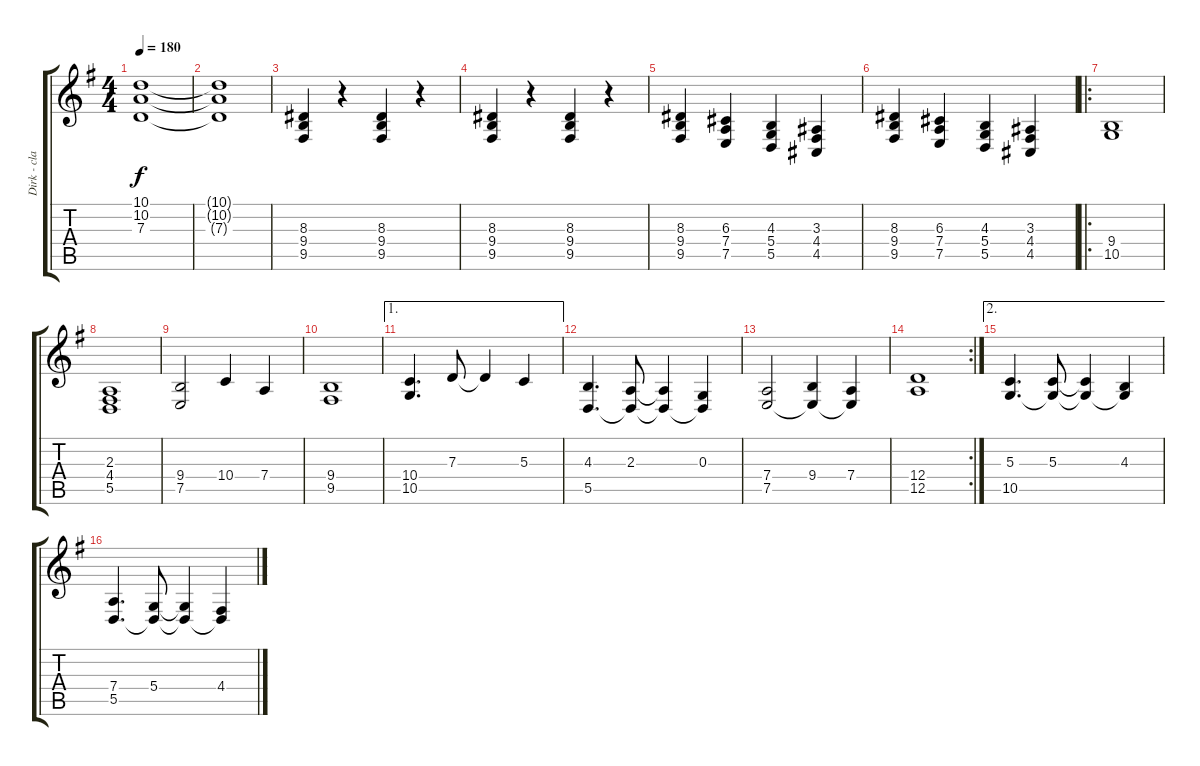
\track ("Dirk - clavier" "Dirk - cla") {instrument stringensemble1}
\staff {score tabs}
\tuning (E4 B3 G3 D3 A2 E2) {hide}
\ts (4 4)
\tempo 180
\clef g2
\ks g
(10.1 10.2 7.3).1{dy f} |
(10.1{t} 10.2{t} 7.3{t}).1 |
(8.3 9.4 9.5).4 r.4 (8.3 9.4 9.5).4 r.4 |
(8.3 9.4 9.5).4 r.4 (8.3 9.4 9.5).4 r.4 |
(8.3 9.4 9.5).4 (6.3 7.4 7.5).4 (4.3 5.4 5.5).4 (3.3 4.4 4.5).4 |
(8.3 9.4 9.5).4 (6.3 7.4 7.5).4 (4.3 5.4 5.5).4 (3.3 4.4 4.5).4 |
\ro
(9.4 10.5).1 |
(2.3 4.4 5.5).1 |
(9.4 7.5).2 10.4.4 7.4.4 |
(9.4 9.5).1 |
\ae 1
(10.4 10.5).4{d} 7.3.8 7.3{t}.4 5.3.4 |
(4.3 5.5).4{d} (2.3 5.5{t}).8 (2.3{t} 5.5{t}).4 (0.3 5.5{t}).4 |
(7.4 7.5).2 (9.4 7.5{t}).4 (7.4 7.5{t}).4 |
\rc 2
(12.4 12.5).1 |
\ae 2
(5.3 10.5).4{d} (5.3 10.5{t}).8 (5.3{t} 10.5{t}).4 (4.3 10.5{t}).4 |
(7.4 5.5).4{d} (5.4 5.5{t}).8 (5.4{t} 5.5{t}).4 (4.4 5.5{t}).4
